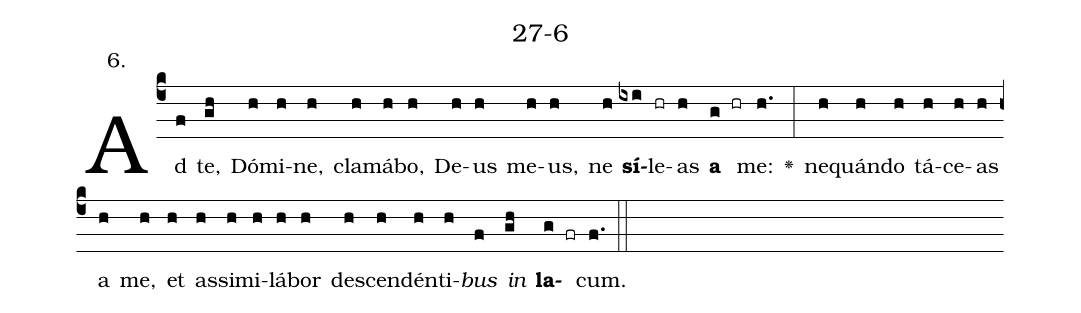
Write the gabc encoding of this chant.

name: 27-6;
annotation: 6.;
%%
(c4)Ad(f) te,(gh) Dó(h)mi(h)ne,(h) cla(h)má(h)bo,(h) De(h)us(h) me(h)us,(h) ne(h) <b>sí</b>(ixi)le(hr)as(h) <b>a</b>(g hr) me:(h.) <v>\greheightstar</v>(:) ne(h)quán(h)do(h) tá(h)ce(h)as(h) a(h) me,(h) et(h) as(h)si(h)mi(h)lá(h)bor(h) de(h)scen(h)dén(h)ti(h)<i>bus</i>(f) <i>in</i>(gh) <b>la</b>(g fr)cum.(f.) (::)


%E(h) u(h) o(f) u(gh) a(g) e.(f.) (::)
